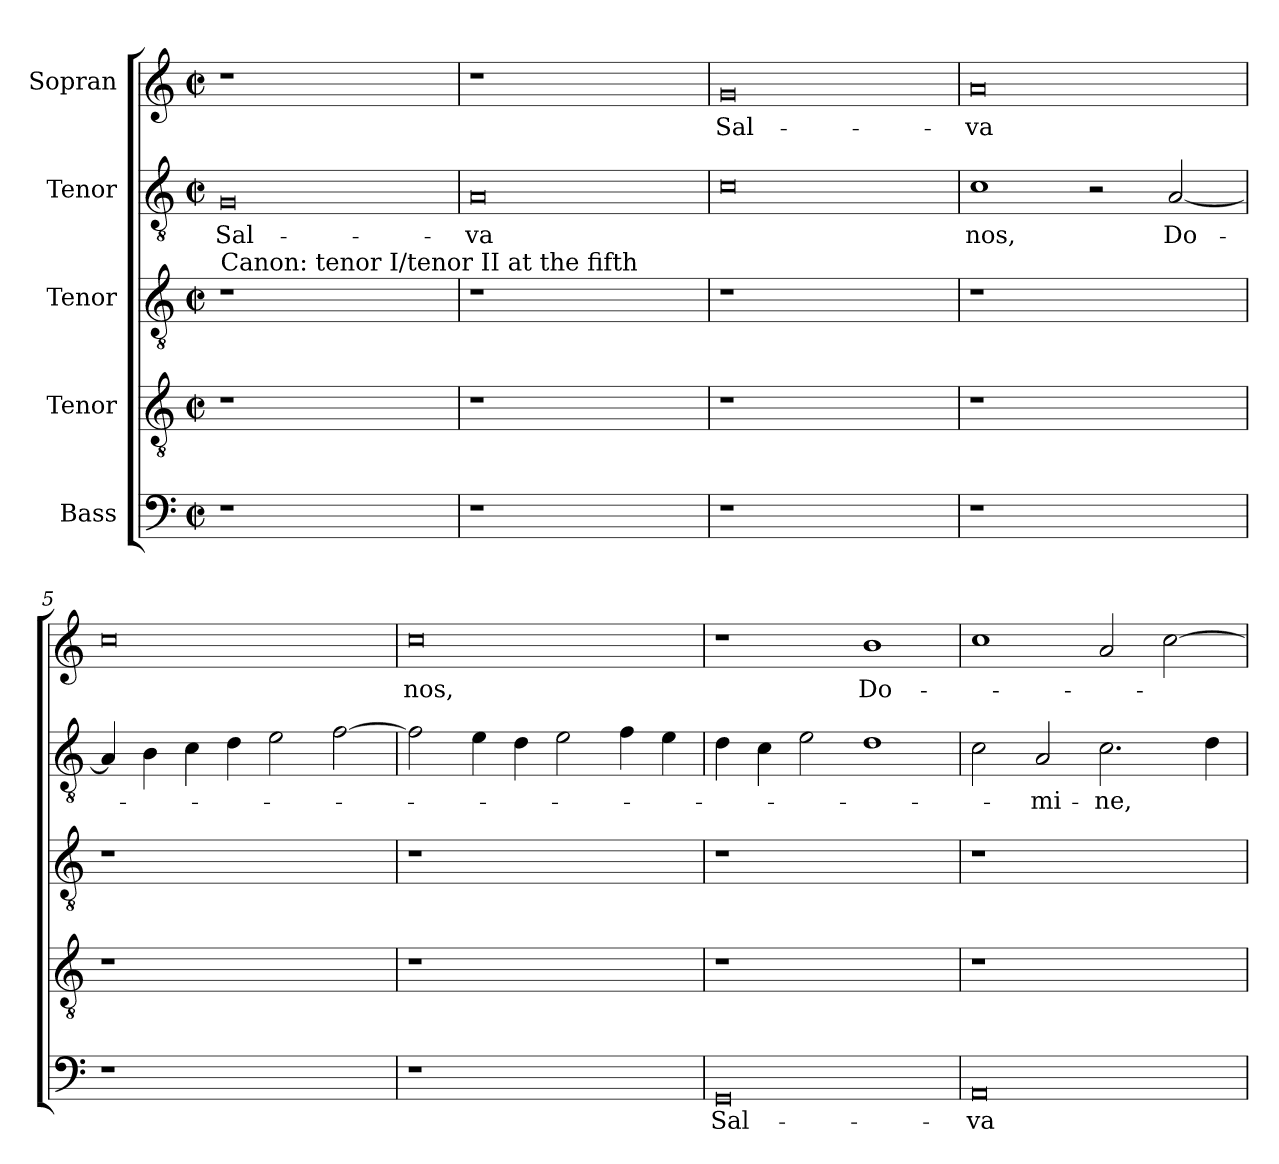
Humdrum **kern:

**kern	**text	**kern	**kern	**kern	**text	**kern	**text
*part5	*part5	*part4	*part3	*part2	*part2	*part1	*part1
*staff5	*staff5	*staff4	*staff3	*staff2	*staff2	*staff1	*staff1
*I"Bass	*	*I"Tenor	*I"Tenor	*I"Tenor	*	*I"Sopran	*
!!LO:PB:g=z
*clefF4	*	*clefGv2	*clefGv2	*clefGv2	*	*clefG2	*
*	*	*ITrd7c12	*ITrd7c12	*ITrd7c12	*	*	*
*k[]	*	*k[]	*k[]	*k[]	*	*k[]	*
*C:	*	*C:	*C:	*C:	*	*C:	*
*M2/2	*	*M2/2	*M2/2	*M2/2	*	*M2/2	*
*met(c|)	*	*met(c|)	*met(c|)	*met(c|)	*	*met(c|)	*
=1	=1	=1	=1	=1	=1	=1	=1
!LO:N:vis=1	!	!LO:N:vis=1	!LO:N:vis=1	!	!	!	!
!	!	!	!LO:TX:a:t=Canon&colon; tenor I/tenor II at the fifth	!	!	!	!
!	!	!	!	!	!LO:LY:b:color=#000000	!LO:N:vis=1	!
1r	.	1r	1r	0GGi	Sal-	1r	.
1ryy	.	1ryy	1ryy	.	.	1ryy	.
=2	=2	=2	=2	=2	=2	=2	=2
!LO:N:vis=1	!	!LO:N:vis=1	!LO:N:vis=1	!	!	!	!
!	!	!	!	!	!LO:LY:b:color=#000000	!LO:N:vis=1	!
1r	.	1r	1r	0AAi	-va	1r	.
1ryy	.	1ryy	1ryy	.	.	1ryy	.
=3	=3	=3	=3	=3	=3	=3	=3
!LO:N:vis=1	!	!LO:N:vis=1	!LO:N:vis=1	!	!	!	!
!	!	!	!	!	!	!	!LO:LY:b:color=#000000
1r	.	1r	1r	0Ci	.	0gi	Sal-
1ryy	.	1ryy	1ryy	.	.	.	.
=4	=4	=4	=4	=4	=4	=4	=4
!LO:N:vis=1	!	!LO:N:vis=1	!LO:N:vis=1	!	!	!	!
!	!	!	!	!	!LO:LY:b:color=#000000	!	!
!	!	!	!	!	!	!	!LO:LY:b:color=#000000
1r	.	1r	1r	1Ci	nos,	0ai	-va
1ryy	.	1ryy	1ryy	2r	.	.	.
!	!	!	!	!	!LO:LY:b:color=#000000	!	!
.	.	.	.	[<2AAi/	Do-	.	.
=5	=5	=5	=5	=5	=5	=5	=5
!LO:N:vis=1	!	!LO:N:vis=1	!LO:N:vis=1	!	!	!	!
1r	.	1r	1r	4AAi/]	.	0cci	.
.	.	.	.	4BBi\	.	.	.
.	.	.	.	4Ci\	.	.	.
.	.	.	.	4Di\	.	.	.
1ryy	.	1ryy	1ryy	2Ei\	.	.	.
.	.	.	.	[>2Fi\	.	.	.
=6	=6	=6	=6	=6	=6	=6	=6
!LO:N:vis=1	!	!LO:N:vis=1	!LO:N:vis=1	!	!	!	!
!	!	!	!	!	!	!	!LO:LY:b:color=#000000
1r	.	1r	1r	2Fi\]	.	0cci	nos,
.	.	.	.	4Ei\	.	.	.
.	.	.	.	4Di\	.	.	.
1ryy	.	1ryy	1ryy	2Ei\	.	.	.
.	.	.	.	4Fi\	.	.	.
.	.	.	.	4Ei\	.	.	.
=7	=7	=7	=7	=7	=7	=7	=7
!	!LO:LY:b:color=#000000	!LO:N:vis=1	!LO:N:vis=1	!	!	!	!
0GGi	Sal-	1r	1r	4Di\	.	1r	.
.	.	.	.	4Ci\	.	.	.
.	.	.	.	2Ei\	.	.	.
!	!	!	!	!	!	!	!LO:LY:b:color=#000000
.	.	1ryy	1ryy	1Di	.	1bi	Do-
!!LO:PB:g=z
=8	=8	=8	=8	=8	=8	=8	=8
!	!LO:LY:b:color=#000000	!LO:N:vis=1	!LO:N:vis=1	!	!	!	!
0AAi	-va	1r	1r	2Ci\	.	1cci	.
!	!	!	!	!	!LO:LY:b:color=#000000	!	!
.	.	.	.	2AAi/	-mi-	.	.
!	!	!	!	!	!LO:LY:b:color=#000000	!	!
.	.	1ryy	1ryy	2.Ci\	-ne,	2ai/	.
.	.	.	.	.	.	[>2cci\	.
.	.	.	.	4Di\	.	.	.
=	=	=	=	=	=	=	=
*-	*-	*-	*-	*-	*-	*-	*-
